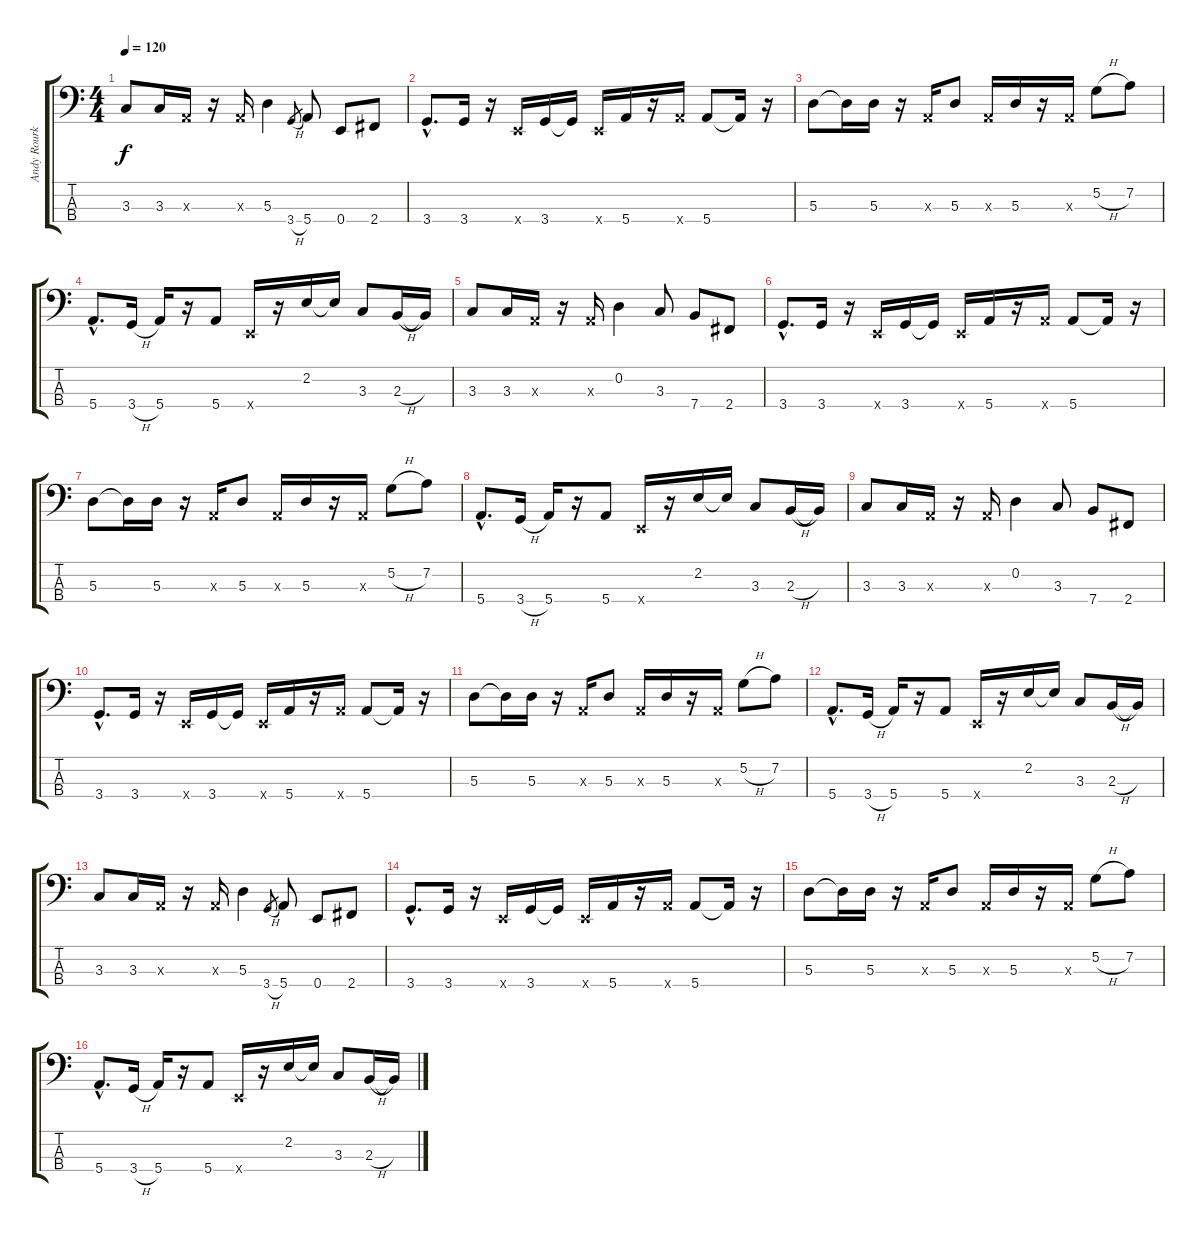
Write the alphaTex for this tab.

\track ("Andy Rourke" "Andy Rourk") {instrument electricbasspick}
\staff {score tabs}
\tuning (G2 D2 A1 E1) {hide}
\ts (4 4)
\tempo 120
\clef f4
\ks c
3.3.8{dy f} 3.3.16 0.3{x}.16 r.16 0.3{x}.16 5.3.4 3.4{h}.8{gr} 5.4.8 0.4.8 2.4.8 |
3.4{hac}.8{d} 3.4.16 r.16 0.4{x}.16 3.4.16 3.4{t}.16 0.4{x}.16 5.4.16 r.16 5.4{x}.16 5.4.8 5.4{t}.16 r.16 |
5.3.8 5.3{t}.16 5.3.16 r.16 0.3{x}.16 5.3.8 0.3{x}.16 5.3.16 r.16 0.3{x}.16 5.2{h}.8 7.2.8 |
5.4{hac}.8{d} 3.4{h}.16 5.4.16 r.16 5.4.8 0.4{x}.16 r.16 2.2.16 2.2{t}.16 3.3.8 2.3{h}.16 2.3{t}.16 |
3.3.8 3.3.16 0.3{x}.16 r.16 0.3{x}.16 0.2.4 3.3.8 7.4.8 2.4.8 |
3.4{hac}.8{d} 3.4.16 r.16 0.4{x}.16 3.4.16 3.4{t}.16 0.4{x}.16 5.4.16 r.16 5.4{x}.16 5.4.8 5.4{t}.16 r.16 |
5.3.8 5.3{t}.16 5.3.16 r.16 0.3{x}.16 5.3.8 0.3{x}.16 5.3.16 r.16 0.3{x}.16 5.2{h}.8 7.2.8 |
5.4{hac}.8{d} 3.4{h}.16 5.4.16 r.16 5.4.8 0.4{x}.16 r.16 2.2.16 2.2{t}.16 3.3.8 2.3{h}.16 2.3{t}.16 |
3.3.8 3.3.16 0.3{x}.16 r.16 0.3{x}.16 0.2.4 3.3.8 7.4.8 2.4.8 |
3.4{hac}.8{d} 3.4.16 r.16 0.4{x}.16 3.4.16 3.4{t}.16 0.4{x}.16 5.4.16 r.16 5.4{x}.16 5.4.8 5.4{t}.16 r.16 |
5.3.8 5.3{t}.16 5.3.16 r.16 0.3{x}.16 5.3.8 0.3{x}.16 5.3.16 r.16 0.3{x}.16 5.2{h}.8 7.2.8 |
5.4{hac}.8{d} 3.4{h}.16 5.4.16 r.16 5.4.8 0.4{x}.16 r.16 2.2.16 2.2{t}.16 3.3.8 2.3{h}.16 2.3{t}.16 |
3.3.8 3.3.16 0.3{x}.16 r.16 0.3{x}.16 5.3.4 3.4{h}.8{gr} 5.4.8 0.4.8 2.4.8 |
3.4{hac}.8{d} 3.4.16 r.16 0.4{x}.16 3.4.16 3.4{t}.16 0.4{x}.16 5.4.16 r.16 5.4{x}.16 5.4.8 5.4{t}.16 r.16 |
5.3.8 5.3{t}.16 5.3.16 r.16 0.3{x}.16 5.3.8 0.3{x}.16 5.3.16 r.16 0.3{x}.16 5.2{h}.8 7.2.8 |
5.4{hac}.8{d} 3.4{h}.16 5.4.16 r.16 5.4.8 0.4{x}.16 r.16 2.2.16 2.2{t}.16 3.3.8 2.3{h}.16 2.3{t}.16
